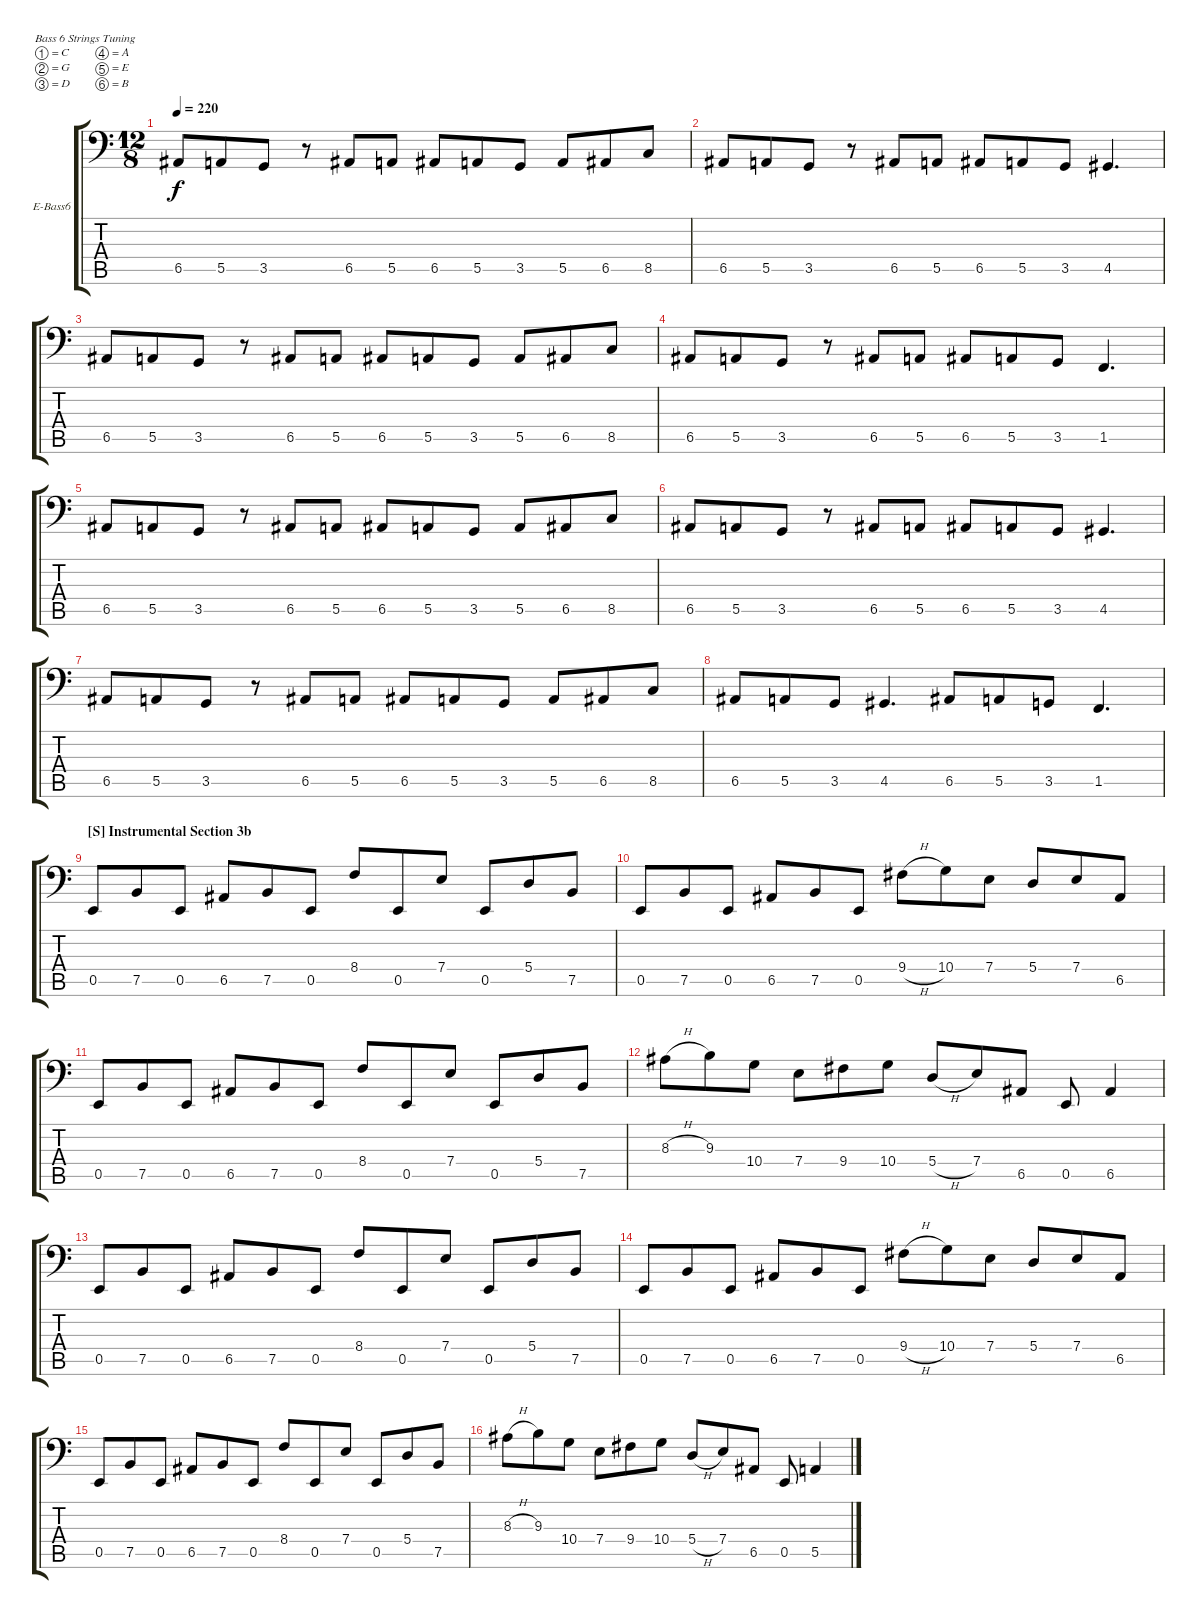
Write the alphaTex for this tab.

\defaultSystemsLayout 4
\bracketExtendMode groupsimilarinstruments
\firstSystemTrackNameOrientation horizontal
\otherSystemsTrackNameOrientation horizontal
\track ("Electric Bass" "E-Bass6") {instrument electricbassfinger}
\staff {score tabs}
\tuning (C3 G2 D2 A1 E1 B0)
\ts (12 8)
\tempo 220
\clef f4
\ks c
6.5.8{dy f} 5.5.8 3.5.8 r.8 6.5.8 5.5.8 6.5.8 5.5.8 3.5.8 5.5.8 6.5.8 8.5.8 |
6.5.8 5.5.8 3.5.8 r.8 6.5.8 5.5.8 6.5.8 5.5.8 3.5.8 4.5.4{d} |
6.5.8 5.5.8 3.5.8 r.8 6.5.8 5.5.8 6.5.8 5.5.8 3.5.8 5.5.8 6.5.8 8.5.8 |
6.5.8 5.5.8 3.5.8 r.8 6.5.8 5.5.8 6.5.8 5.5.8 3.5.8 1.5.4{d} |
6.5.8 5.5.8 3.5.8 r.8 6.5.8 5.5.8 6.5.8 5.5.8 3.5.8 5.5.8 6.5.8 8.5.8 |
6.5.8 5.5.8 3.5.8 r.8 6.5.8 5.5.8 6.5.8 5.5.8 3.5.8 4.5.4{d} |
6.5.8 5.5.8 3.5.8 r.8 6.5.8 5.5.8 6.5.8 5.5.8 3.5.8 5.5.8 6.5.8 8.5.8 |
6.5.8 5.5.8 3.5.8 4.5.4{d} 6.5.8 5.5.8 3.5.8 1.5.4{d} |
\section ("S" "Instrumental Section 3b")
0.5.8 7.5.8 0.5.8 6.5.8 7.5.8 0.5.8 8.4.8 0.5.8 7.4.8 0.5.8 5.4.8 7.5.8 |
0.5.8 7.5.8 0.5.8 6.5.8 7.5.8 0.5.8 9.4{h}.8 10.4.8 7.4.8 5.4.8 7.4.8 6.5.8 |
0.5.8 7.5.8 0.5.8 6.5.8 7.5.8 0.5.8 8.4.8 0.5.8 7.4.8 0.5.8 5.4.8 7.5.8 |
8.3{h}.8 9.3.8 10.4.8 7.4.8 9.4.8 10.4.8 5.4{h}.8 7.4.8 6.5.8 0.5.8 6.5.4 |
0.5.8 7.5.8 0.5.8 6.5.8 7.5.8 0.5.8 8.4.8 0.5.8 7.4.8 0.5.8 5.4.8 7.5.8 |
0.5.8 7.5.8 0.5.8 6.5.8 7.5.8 0.5.8 9.4{h}.8 10.4.8 7.4.8 5.4.8 7.4.8 6.5.8 |
0.5.8 7.5.8 0.5.8 6.5.8 7.5.8 0.5.8 8.4.8 0.5.8 7.4.8 0.5.8 5.4.8 7.5.8 |
8.3{h}.8 9.3.8 10.4.8 7.4.8 9.4.8 10.4.8 5.4{h}.8 7.4.8 6.5.8 0.5.8 5.5.4
